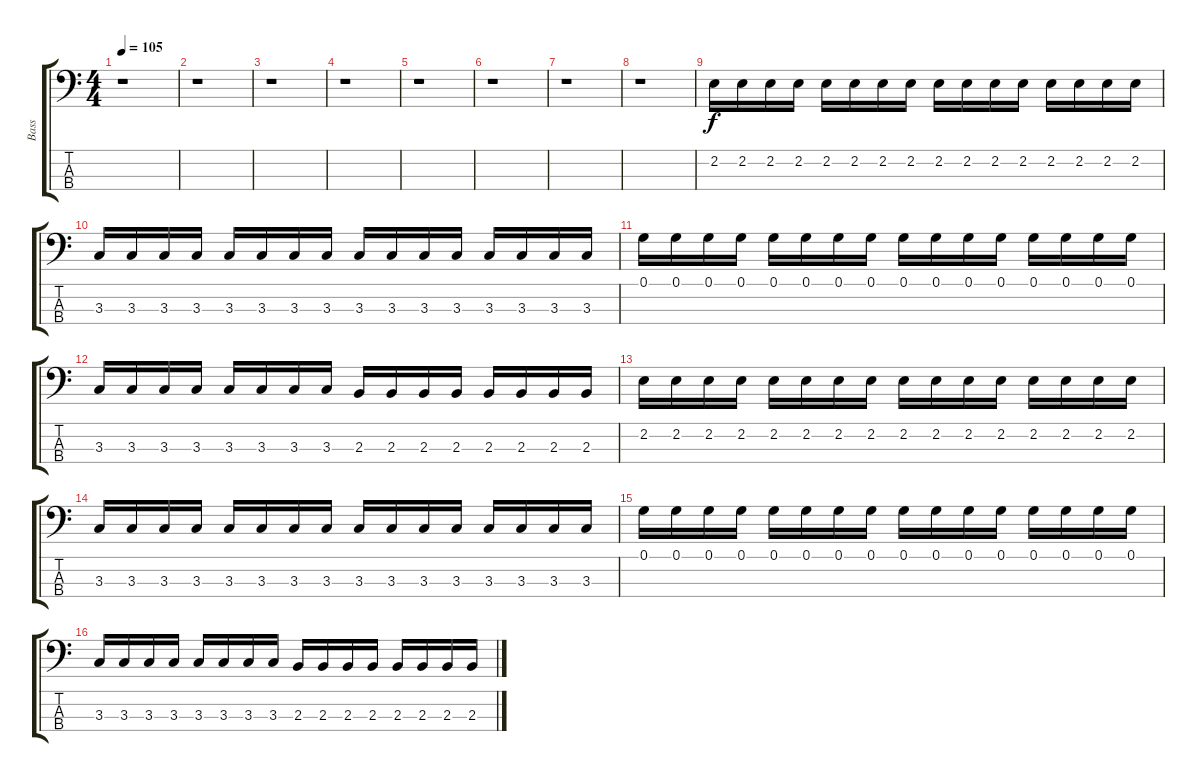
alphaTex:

\track ("Bass" "Bass") {instrument electricbassfinger}
\staff {score tabs}
\tuning (G2 D2 A1 E1) {hide}
\ts (4 4)
\tempo 105
\clef f4
\ks c
r.1{dy f instrument electricbassfinger} |
r.1 |
r.1 |
r.1 |
r.1 |
r.1 |
r.1 |
r.1 |
2.2.16 2.2.16 2.2.16 2.2.16 2.2.16 2.2.16 2.2.16 2.2.16 2.2.16 2.2.16 2.2.16 2.2.16 2.2.16 2.2.16 2.2.16 2.2.16 |
3.3.16 3.3.16 3.3.16 3.3.16 3.3.16 3.3.16 3.3.16 3.3.16 3.3.16 3.3.16 3.3.16 3.3.16 3.3.16 3.3.16 3.3.16 3.3.16 |
0.1.16 0.1.16 0.1.16 0.1.16 0.1.16 0.1.16 0.1.16 0.1.16 0.1.16 0.1.16 0.1.16 0.1.16 0.1.16 0.1.16 0.1.16 0.1.16 |
3.3.16 3.3.16 3.3.16 3.3.16 3.3.16 3.3.16 3.3.16 3.3.16 2.3.16 2.3.16 2.3.16 2.3.16 2.3.16 2.3.16 2.3.16 2.3.16 |
2.2.16 2.2.16 2.2.16 2.2.16 2.2.16 2.2.16 2.2.16 2.2.16 2.2.16 2.2.16 2.2.16 2.2.16 2.2.16 2.2.16 2.2.16 2.2.16 |
3.3.16 3.3.16 3.3.16 3.3.16 3.3.16 3.3.16 3.3.16 3.3.16 3.3.16 3.3.16 3.3.16 3.3.16 3.3.16 3.3.16 3.3.16 3.3.16 |
0.1.16 0.1.16 0.1.16 0.1.16 0.1.16 0.1.16 0.1.16 0.1.16 0.1.16 0.1.16 0.1.16 0.1.16 0.1.16 0.1.16 0.1.16 0.1.16 |
3.3.16 3.3.16 3.3.16 3.3.16 3.3.16 3.3.16 3.3.16 3.3.16 2.3.16 2.3.16 2.3.16 2.3.16 2.3.16 2.3.16 2.3.16 2.3.16
